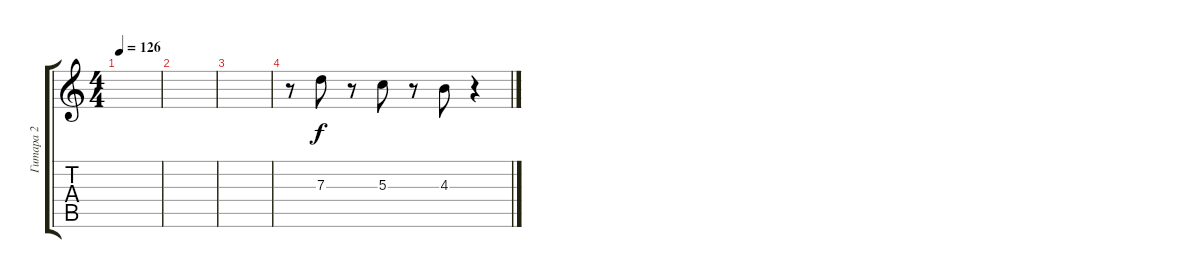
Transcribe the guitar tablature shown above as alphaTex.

\track ("Гитара 2" "Гитара 2") {instrument overdrivenguitar}
\staff {score tabs}
\tuning (E4 B3 G3 D3 A2 E2) {hide}
\ts (4 4)
\tempo 126
\clef g2
\ks c
|
|
|
r.8 7.3.8 r.8 5.3.8 r.8 4.3.8 r.4
